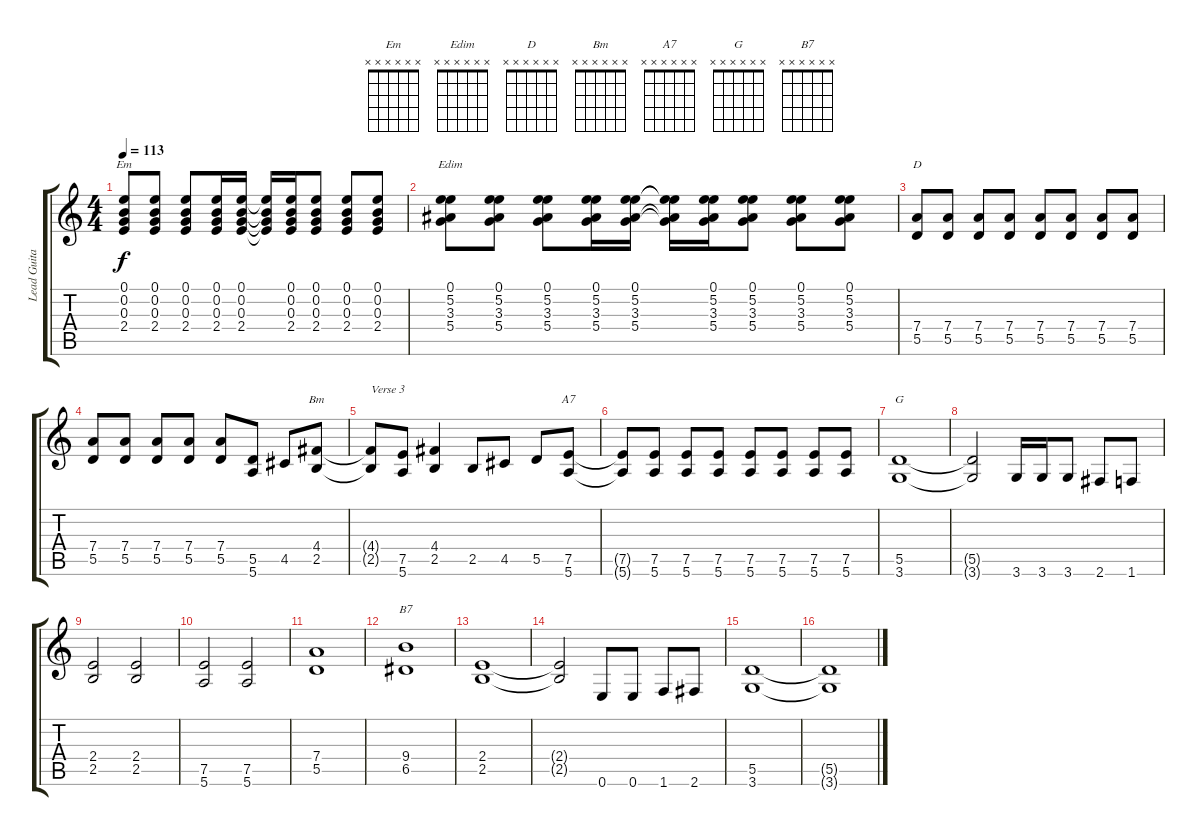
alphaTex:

\track ("Lead Guitar" "Lead Guita") {instrument overdrivenguitar}
\staff {score tabs}
\tuning (E4 B3 G3 D3 A2 E2) {hide}
\chord ("Em" x x x x x x)
\chord ("Edim" x x x x x x)
\chord ("D" x x x x x x)
\chord ("Bm" x x x x x x)
\chord ("A7" x x x x x x)
\chord ("G" x x x x x x)
\chord ("B7" x x x x x x)
\ts (4 4)
\tempo 113
\clef g2
\ks c
(0.1 0.2 0.3 2.4).8{ch "Em" dy f} (0.1 0.2 0.3 2.4).8 (0.1 0.2 0.3 2.4).8 (0.1 0.2 0.3 2.4).16 (0.1 0.2 0.3 2.4).16 (0.1{t} 0.2{t} 0.3{t} 2.4{t}).16 (0.1 0.2 0.3 2.4).16 (0.1 0.2 0.3 2.4).8 (0.1 0.2 0.3 2.4).8 (0.1 0.2 0.3 2.4).8 |
(0.1 5.2 3.3 5.4).8{ch "Edim"} (0.1 5.2 3.3 5.4).8 (0.1 5.2 3.3 5.4).8 (0.1 5.2 3.3 5.4).16 (0.1 5.2 3.3 5.4).16 (0.1{t} 5.2{t} 3.3{t} 5.4{t}).16 (0.1 5.2 3.3 5.4).16 (0.1 5.2 3.3 5.4).8 (0.1 5.2 3.3 5.4).8 (0.1 5.2 3.3 5.4).8 |
(7.4 5.5).8{ch "D"} (7.4 5.5).8 (7.4 5.5).8 (7.4 5.5).8 (7.4 5.5).8 (7.4 5.5).8 (7.4 5.5).8 (7.4 5.5).8 |
(7.4 5.5).8 (7.4 5.5).8 (7.4 5.5).8 (7.4 5.5).8 (7.4 5.5).8 (5.5 5.6).8 4.5.8 (4.4 2.5).8{ch "Bm"} |
(4.4{t} 2.5{t}).8{txt "Verse 3"} (7.5 5.6).8 (4.4 2.5).4 2.5.8 4.5.8 5.5.8 (7.5 5.6).8{ch "A7"} |
(7.5{t} 5.6{t}).8 (7.5 5.6).8 (7.5 5.6).8 (7.5 5.6).8 (7.5 5.6).8 (7.5 5.6).8 (7.5 5.6).8 (7.5 5.6).8 |
(5.5 3.6).1{ch "G"} |
(5.5{t} 3.6{t}).2 3.6.16 3.6.16 3.6.8 2.6.8 1.6.8 |
(2.4 2.5).2 (2.4 2.5).2 |
(7.5 5.6).2 (7.5 5.6).2 |
(7.4 5.5).1 |
(9.4 6.5).1{ch "B7"} |
(2.4 2.5).1 |
(2.4{t} 2.5{t}).2 0.6.8 0.6.8 1.6.8 2.6.8 |
(5.5 3.6).1 |
(5.5{t} 3.6{t}).1
